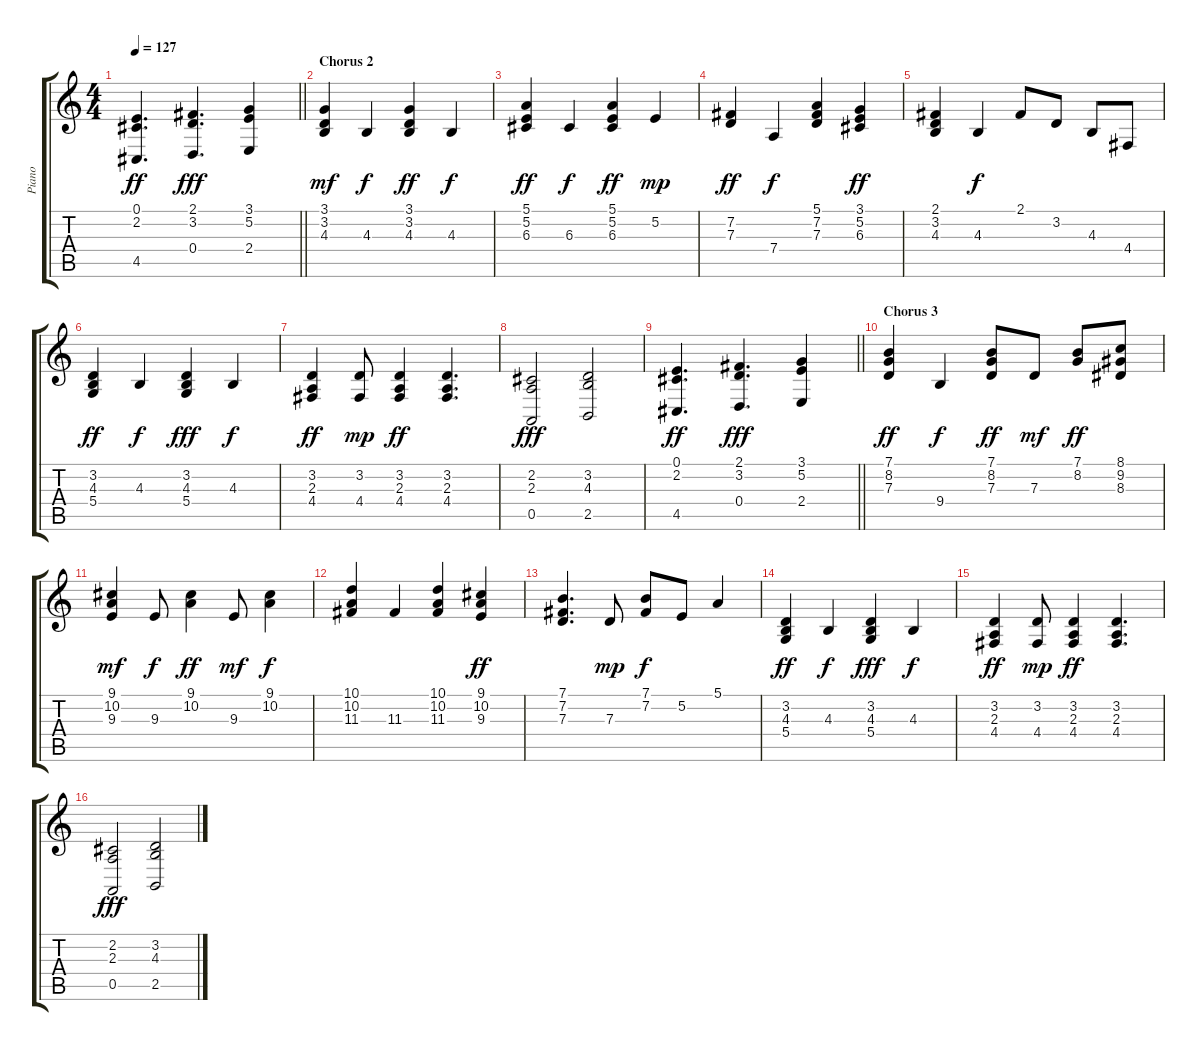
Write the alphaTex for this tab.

\track ("Piano" "Piano") {instrument acousticgrandpiano}
\staff {score tabs}
\tuning (E4 B3 G3 D3 A2 E2) {hide}
\ts (4 4)
\tempo 127
\clef g2
\barLineRight lightlight
\ks c
(0.1 2.2 4.5).4{d dy ff} (2.1 3.2 0.4).4{d dy fff} (3.1 5.2 2.4).4 |
\section ("" "Chorus 2")
(3.1 3.2 4.3).4{dy mf} 4.3.4{dy f} (3.1 3.2 4.3).4{dy ff} 4.3.4{dy f} |
(5.1 5.2 6.3).4{dy ff} 6.3.4{dy f} (5.1 5.2 6.3).4{dy ff} 5.2.4{dy mp} |
(7.2 7.3).4{dy ff} 7.4.4{dy f} (5.1 7.2 7.3).4 (3.1 5.2 6.3).4{dy ff} |
(2.1 3.2 4.3).4 4.3.4{dy f} 2.1.8 3.2.8 4.3.8 4.4.8 |
(3.2 4.3 5.4).4{dy ff} 4.3.4{dy f} (3.2 4.3 5.4).4{dy fff} 4.3.4{dy f} |
(3.2 2.3 4.4).4{dy ff} (3.2 4.4).8{dy mp} (3.2 2.3 4.4).4{dy ff} (3.2 2.3 4.4).4{d} |
(2.2 2.3 0.5).2{dy fff} (3.2 4.3 2.5).2 |
\barLineRight lightlight
(0.1 2.2 4.5).4{d dy ff} (2.1 3.2 0.4).4{d dy fff} (3.1 5.2 2.4).4 |
\section ("" "Chorus 3")
(7.1 8.2 7.3).4{dy ff} 9.4.4{dy f} (7.1 8.2 7.3).8{dy ff} 7.3.8{dy mf} (7.1 8.2).8{dy ff} (8.1 9.2 8.3).8 |
(9.1 10.2 9.3).4{dy mf} 9.3.8{dy f} (9.1 10.2).4{dy ff} 9.3.8{dy mf} (9.1 10.2).4{dy f} |
(10.1 10.2 11.3).4 11.3.4 (10.1 10.2 11.3).4 (9.1 10.2 9.3).4{dy ff} |
(7.1 7.2 7.3).4{d} 7.3.8{dy mp} (7.1 7.2).8{dy f} 5.2.8 5.1.4 |
(3.2 4.3 5.4).4{dy ff} 4.3.4{dy f} (3.2 4.3 5.4).4{dy fff} 4.3.4{dy f} |
(3.2 2.3 4.4).4{dy ff} (3.2 4.4).8{dy mp} (3.2 2.3 4.4).4{dy ff} (3.2 2.3 4.4).4{d} |
(2.2 2.3 0.5).2{dy fff} (3.2 4.3 2.5).2
